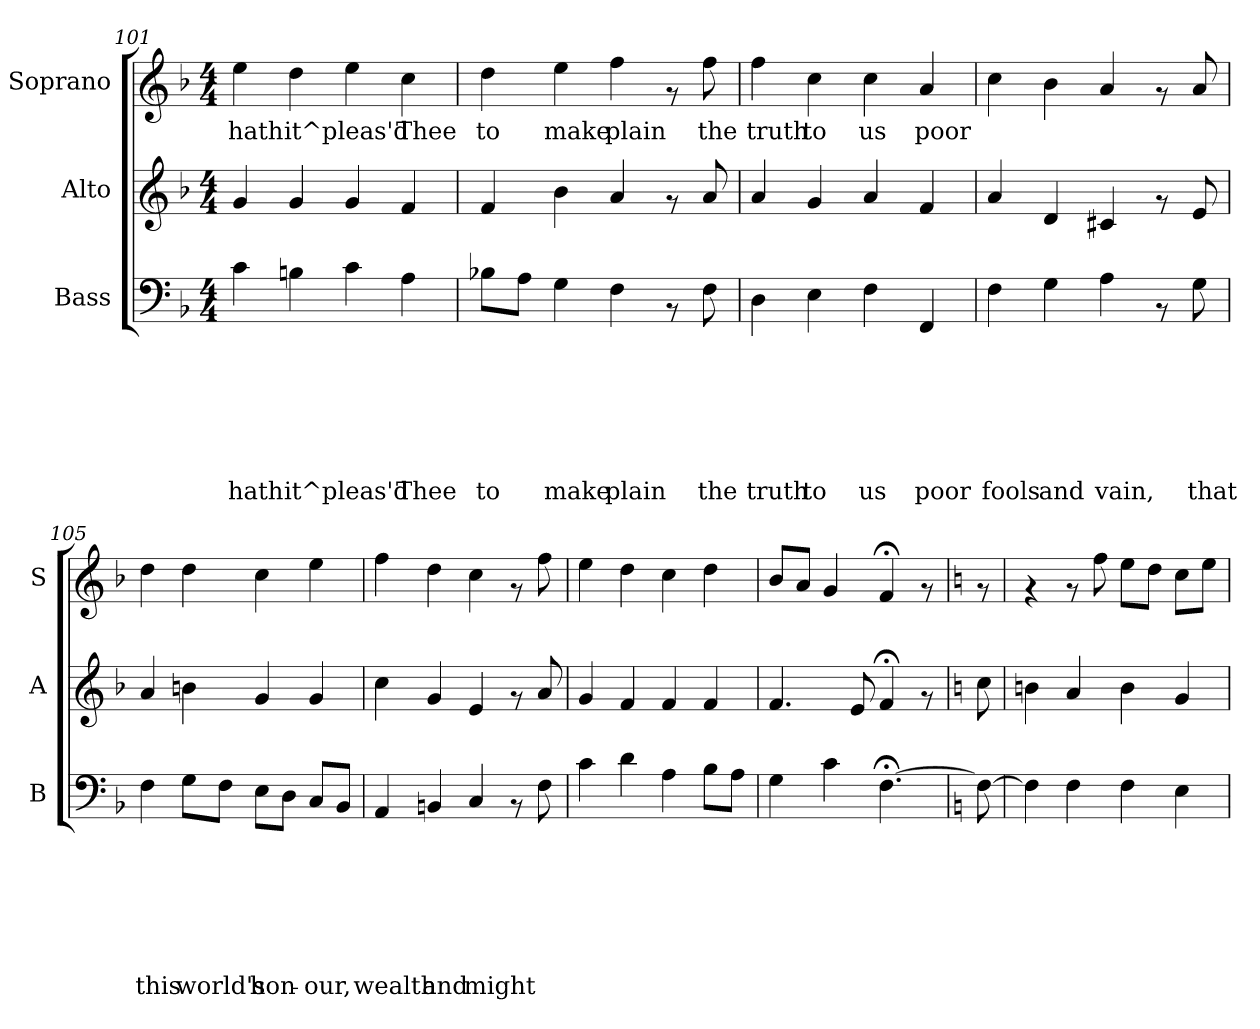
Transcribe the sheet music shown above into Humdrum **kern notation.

**kern	**text	**text	**text	**text	**text	**text	**text	**kern	**kern	**text
*part3	*part3	*part3	*part3	*part3	*part3	*part3	*part3	*part2	*part1	*part1
*staff3	*staff3	*staff3	*staff3	*staff3	*staff3	*staff3	*staff3	*staff2	*staff1	*staff1
*I"Bass	*	*	*	*	*	*	*	*I"Alto	*I"Soprano	*
*I'B	*	*	*	*	*	*	*	*I'A	*I'S	*
*clefF4	*	*	*	*	*	*	*	*clefG2	*clefG2	*
*k[b-]	*	*	*	*	*	*	*	*k[b-]	*k[b-]	*
*F:	*	*	*	*	*	*	*	*F:	*F:	*
*M4/4	*	*	*	*	*	*	*	*M4/4	*M4/4	*
=101	=101	=101	=101	=101	=101	=101	=101	=101	=101	=101
!	!	!	!	!	!	!	!LO:LY:b:rj	!	!	!LO:LY:b:rj
4c\	.	.	.	.	.	.	hath	4g/	4ee\	hath
!	!	!	!	!	!	!	!LO:LY:b:rj	!	!	!LO:LY:b:rj
4Bn\	.	.	.	.	.	.	it^pleas'd	4g/	4dd\	it^pleas'd
4c\	.	.	.	.	.	.	.	4g/	4ee\	.
!	!	!	!	!	!	!	!LO:LY:b:rj	!	!	!LO:LY:b:rj
4A\	.	.	.	.	.	.	Thee	4f/	4cc\	Thee
=102	=102	=102	=102	=102	=102	=102	=102	=102	=102	=102
!	!	!	!	!	!	!	!LO:LY:b:rj	!	!	!LO:LY:b:rj
8B-X\L	.	.	.	.	.	.	to	4f/	4dd\	to
8A\J	.	.	.	.	.	.	.	.	.	.
!	!	!	!	!	!	!	!LO:LY:b:rj	!	!	!LO:LY:b:rj
4G\	.	.	.	.	.	.	make	4b-\	4ee\	make
!	!	!	!	!	!	!	!LO:LY:b:rj	!	!	!LO:LY:b:rj
4F\	.	.	.	.	.	.	plain	4a/	4ff\	plain
8rAA	.	.	.	.	.	.	.	8rf	8rf	.
!	!	!	!	!	!	!	!LO:LY:b:rj	!	!	!LO:LY:b:rj
8F\	.	.	.	.	.	.	the	8a/	8ff\	the
=103	=103	=103	=103	=103	=103	=103	=103	=103	=103	=103
!	!	!	!	!	!	!	!LO:LY:b:rj	!	!	!LO:LY:b:rj
4D\	.	.	.	.	.	.	truth	4a/	4ff\	truth
!	!	!	!	!	!	!	!LO:LY:b:rj	!	!	!LO:LY:b:rj
4E\	.	.	.	.	.	.	to	4g/	4cc\	to
!	!	!	!	!	!	!	!LO:LY:b:rj	!	!	!LO:LY:b:rj
4F\	.	.	.	.	.	.	us	4a/	4cc\	us
!	!	!	!	!	!	!	!LO:LY:b:rj	!	!	!LO:LY:b:rj
4FF/	.	.	.	.	.	.	poor	4f/	4a/	poor
=104	=104	=104	=104	=104	=104	=104	=104	=104	=104	=104
!	!	!	!	!	!	!	!LO:LY:b:rj	!	!	!
4F\	.	.	.	.	.	.	fools	4a/	4cc\	.
!	!	!	!	!	!	!	!LO:LY:b:rj	!	!	!
4G\	.	.	.	.	.	.	and	4d/	4b-\	.
!	!	!	!	!	!	!	!LO:LY:b:rj	!	!	!
4A\	.	.	.	.	.	.	vain,	4c#X/	4a/	.
8rAA	.	.	.	.	.	.	.	8rf	8rf	.
!	!	!	!	!	!	!	!LO:LY:b:rj	!	!	!
8G\	.	.	.	.	.	.	that	8e/	8a/	.
!!LO:LB:g=z
=105	=105	=105	=105	=105	=105	=105	=105	=105	=105	=105
!	!	!	!	!	!	!	!LO:LY:b:rj	!	!	!
4F\	.	.	.	.	.	.	this	4a/	4dd\	.
!	!	!	!	!	!	!	!LO:LY:b:rj	!	!	!
8G\L	.	.	.	.	.	.	world's	4bn\	4dd\	.
8F\J	.	.	.	.	.	.	.	.	.	.
!	!	!	!	!	!	!	!LO:LY:b:rj	!	!	!
8E\L	.	.	.	.	.	.	hon-	4g/	4cc\	.
8D\J	.	.	.	.	.	.	.	.	.	.
!	!	!	!	!	!	!	!LO:LY:b:rj	!	!	!
8C/L	.	.	.	.	.	.	-our,	4g/	4ee\	.
8BB-/J	.	.	.	.	.	.	.	.	.	.
=106	=106	=106	=106	=106	=106	=106	=106	=106	=106	=106
!	!	!	!	!	!	!	!LO:LY:b:rj	!	!	!
4AA/	.	.	.	.	.	.	wealth	4cc\	4ff\	.
!	!	!	!	!	!	!	!LO:LY:b:rj	!	!	!
4BBn/	.	.	.	.	.	.	and	4g/	4dd\	.
!	!	!	!	!	!	!	!LO:LY:b:rj	!	!	!
4C/	.	.	.	.	.	.	might	4e/	4cc\	.
8rAA	.	.	.	.	.	.	.	8rf	8rf	.
8F\	.	.	.	.	.	.	.	8a/	8ff\	.
=107	=107	=107	=107	=107	=107	=107	=107	=107	=107	=107
4c\	.	.	.	.	.	.	.	4g/	4ee\	.
4d\	.	.	.	.	.	.	.	4f/	4dd\	.
4A\	.	.	.	.	.	.	.	4f/	4cc\	.
8B-\L	.	.	.	.	.	.	.	4f/	4dd\	.
8A\J	.	.	.	.	.	.	.	.	.	.
=108	=108	=108	=108	=108	=108	=108	=108	=108	=108	=108
4G\	.	.	.	.	.	.	.	4.f/	8b-/L	.
.	.	.	.	.	.	.	.	.	8a/J	.
4c\	.	.	.	.	.	.	.	.	4g/	.
.	.	.	.	.	.	.	.	8e/	.	.
[>4.F;<\	.	.	.	.	.	.	.	4f;</	4f;</	.
.	.	.	.	.	.	.	.	8rf	8rf	.
!!LO:PB:g=z
=109	=109	=109	=109	=109	=109	=109	=109	=109	=109	=109
*k[]	*	*	*	*	*	*	*	*k[]	*k[]	*
*C:	*	*	*	*	*	*	*	*C:	*C:	*
8F\_	.	.	.	.	.	.	.	8cc\	8rf	.
=110	=110	=110	=110	=110	=110	=110	=110	=110	=110	=110
4F<\]	.	.	.	.	.	.	.	4bn\	4rf	.
4F\	.	.	.	.	.	.	.	4a>/	8rf	.
.	.	.	.	.	.	.	.	.	8ff\	.
4F\	.	.	.	.	.	.	.	4b\	8ee\L	.
.	.	.	.	.	.	.	.	.	8dd\J	.
4E\	.	.	.	.	.	.	.	4g/	8cc\L	.
.	.	.	.	.	.	.	.	.	8ee\J	.
=	=	=	=	=	=	=	=	=	=	=
*-	*-	*-	*-	*-	*-	*-	*-	*-	*-	*-
